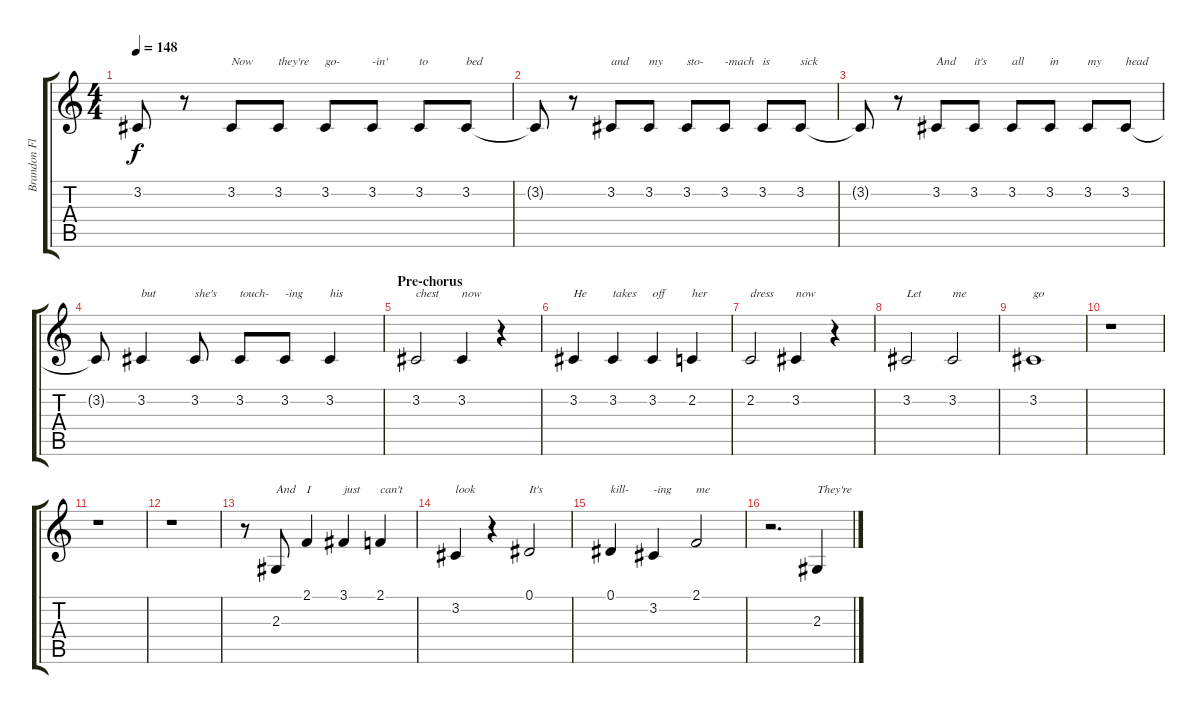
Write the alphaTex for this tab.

\track ("Brandon Flowers - Vocals" "Brandon Fl") {instrument oboe}
\staff {score tabs}
\tuning (Eb4 Bb3 Gb3 Db3 Ab2 Eb2) {hide}
\ts (4 4)
\tempo 148
\clef g2
\ks c
3.2{t}.8{dy f} r.8 3.2.8{txt "Now"} 3.2.8{txt "they're"} 3.2.8{txt "go-"} 3.2.8{txt "-in'"} 3.2.8{txt "to"} 3.2.8{txt "bed"} |
3.2{t}.8 r.8 3.2.8{txt "and"} 3.2.8{txt "my"} 3.2.8{txt "sto-"} 3.2.8{txt "-mach"} 3.2.8{txt "is"} 3.2.8{txt "sick"} |
3.2{t}.8 r.8 3.2.8{txt "And"} 3.2.8{txt "it's"} 3.2.8{txt "all"} 3.2.8{txt "in"} 3.2.8{txt "my"} 3.2.8{txt "head"} |
3.2{t}.8 3.2.4{txt "but"} 3.2.8{txt "she's"} 3.2.8{txt "touch-"} 3.2.8{txt "-ing"} 3.2.4{txt "his"} |
\section ("" "Pre-chorus")
3.2.2{txt "chest"} 3.2.4{txt "now"} r.4 |
3.2.4{txt "He"} 3.2.4{txt "takes"} 3.2.4{txt "off"} 2.2.4{txt "her"} |
2.2.2{txt "dress"} 3.2.4{txt "now"} r.4 |
3.2.2{txt "Let"} 3.2.2{txt "me"} |
3.2.1{txt "go"} |
r.1 |
r.1 |
r.1 |
r.8 2.3.8{txt "And"} 2.1.4{txt "I"} 3.1.4{txt "just"} 2.1.4{txt "can't"} |
3.2.4{txt "look"} r.4 0.1.2{txt "It's"} |
0.1.4{txt "kill-"} 3.2.4{txt "-ing"} 2.1.2{txt "me"} |
r.2{d} 2.3.4{txt "They're"}
